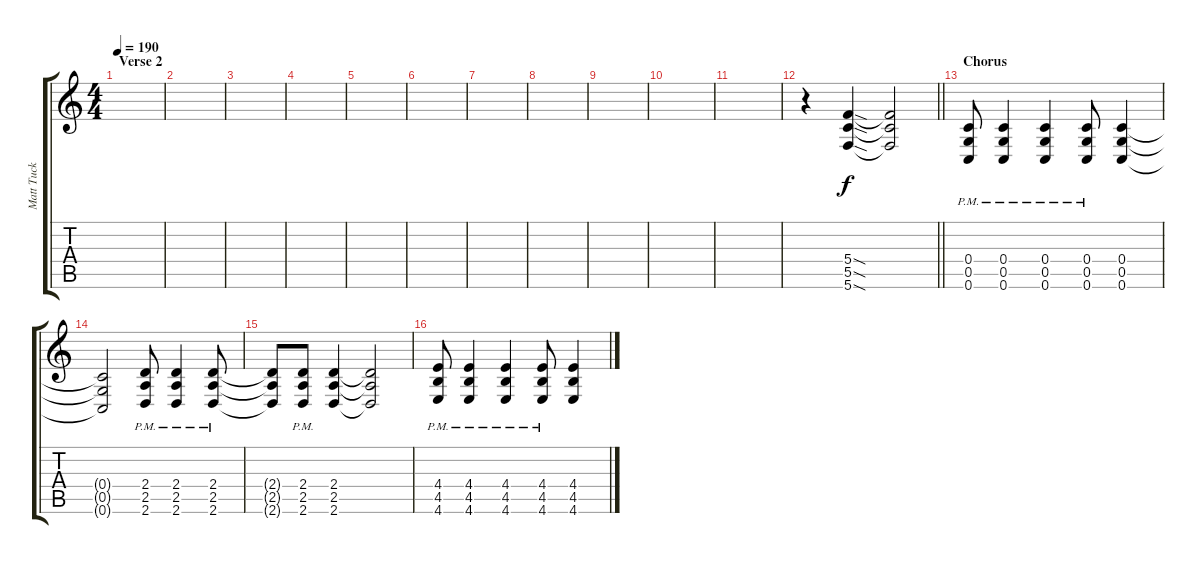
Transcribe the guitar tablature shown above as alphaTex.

\track ("Matt Tuck Guitar" "Matt Tuck ") {instrument distortionguitar}
\staff {score tabs}
\tuning (D4 A3 F3 C3 G2 C2) {hide}
\ts (4 4)
\section ("" "Verse 2")
\tempo 190
\clef g2
\ks c
|
|
|
|
|
|
|
|
|
|
|
\barLineRight lightlight
r.4 (5.4{sod} 5.5{sod} 5.6{sod}).4 (5.4{t} 5.5{t} 5.6{t}).2 |
\section ("" "Chorus")
(0.4{pm} 0.5{pm} 0.6{pm}).8 (0.4{pm} 0.5{pm} 0.6{pm}).4 (0.4{pm} 0.5{pm} 0.6{pm}).4 (0.4{pm} 0.5{pm} 0.6{pm}).8 (0.4 0.5 0.6).4 |
(0.4{t} 0.5{t} 0.6{t}).2 (2.4{pm} 2.5{pm} 2.6{pm}).8 (2.4{pm} 2.5{pm} 2.6{pm}).4 (2.4{pm} 2.5{pm} 2.6{pm}).8 |
(2.4{t} 2.5{t} 2.6{t}).8 (2.4{pm} 2.5{pm} 2.6{pm}).8 (2.4 2.5 2.6).4 (2.4{t} 2.5{t} 2.6{t}).2 |
(4.4{pm} 4.5{pm} 4.6{pm}).8 (4.4{pm} 4.5{pm} 4.6{pm}).4 (4.4{pm} 4.5{pm} 4.6{pm}).4 (4.4{pm} 4.5{pm} 4.6{pm}).8 (4.4 4.5 4.6).4
